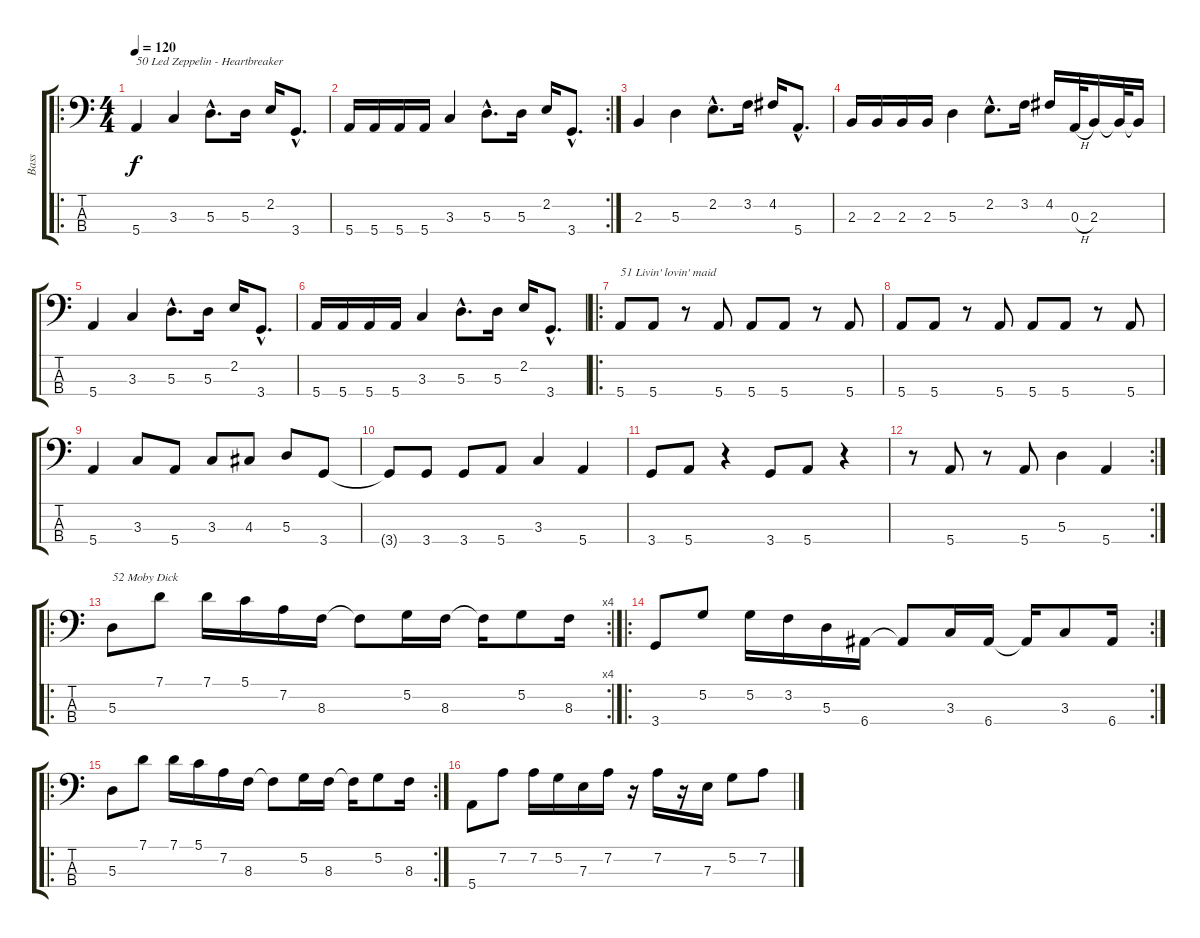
\track ("Bass" "Bass") {instrument electricbassfinger}
\staff {score tabs}
\tuning (G2 D2 A1 E1) {hide}
\ro
\ts (4 4)
\tempo 120
\clef f4
\ks c
5.4.4{txt "50 Led Zeppelin - Heartbreaker" dy f instrument electricbassfinger} 3.3.4 5.3{hac}.8{d} 5.3.16 2.2.16 3.4{hac}.8{d} |
\rc 2
5.4.16 5.4.16 5.4.16 5.4.16 3.3.4 5.3{hac}.8{d} 5.3.16 2.2.16 3.4{hac}.8{d} |
2.3.4 5.3.4 2.2{hac}.8{d} 3.2.16 4.2.16 5.4{hac}.8{d} |
2.3.16 2.3.16 2.3.16 2.3.16 5.3.4 2.2{hac}.8{d} 3.2.16 4.2.16 0.3{h}.32 2.3.16 2.3{t}.32 2.3{t}.16 |
5.4.4 3.3.4 5.3{hac}.8{d} 5.3.16 2.2.16 3.4{hac}.8{d} |
5.4.16 5.4.16 5.4.16 5.4.16 3.3.4 5.3{hac}.8{d} 5.3.16 2.2.16 3.4{hac}.8{d} |
\ro
5.4.8{txt "51 Livin' lovin' maid"} 5.4.8 r.8 5.4.8 5.4.8 5.4.8 r.8 5.4.8 |
5.4.8 5.4.8 r.8 5.4.8 5.4.8 5.4.8 r.8 5.4.8 |
5.4.4 3.3.8 5.4.8 3.3.8 4.3.8 5.3.8 3.4.8 |
3.4{t}.8 3.4.8 3.4.8 5.4.8 3.3.4 5.4.4 |
3.4.8 5.4.8 r.4 3.4.8 5.4.8 r.4 |
\rc 2
r.8 5.4.8 r.8 5.4.8 5.3.4 5.4.4 |
\ro
\rc 4
5.3.8{txt "52 Moby Dick"} 7.1.8 7.1.16 5.1.16 7.2.16 8.3.16 8.3{t}.8 5.2.16 8.3.16 8.3{t}.16 5.2.8 8.3.16 |
\ro
\rc 2
3.4.8 5.2.8 5.2.16 3.2.16 5.3.16 6.4.16 6.4{t}.8 3.3.16 6.4.16 6.4{t}.16 3.3.8 6.4.16 |
\ro
\rc 2
5.3.8 7.1.8 7.1.16 5.1.16 7.2.16 8.3.16 8.3{t}.8 5.2.16 8.3.16 8.3{t}.16 5.2.8 8.3.16 |
5.4.8 7.2.8 7.2.16 5.2.16 7.3.16 7.2.16 r.16 7.2.16 r.16 7.3.16 5.2.8 7.2.8
